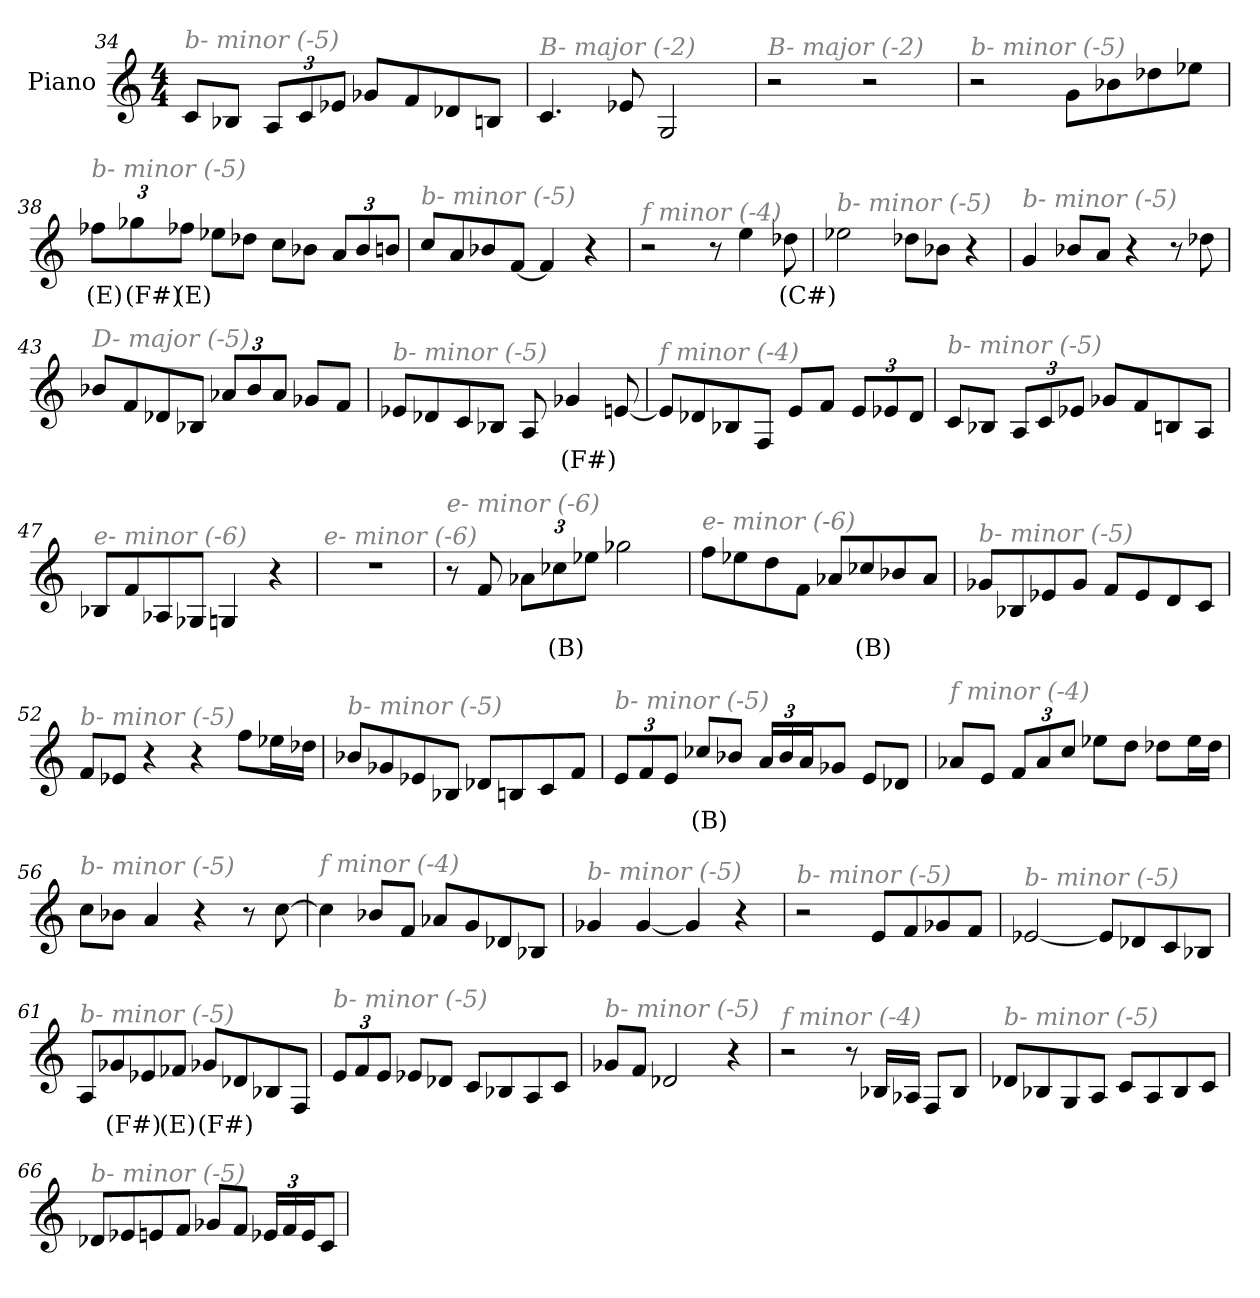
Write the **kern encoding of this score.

**kern	**text
*part1	*part1
*staff1	*staff1
*I"Piano	*
*I'Pno	*
*clefG2	*
*k[]	*
*M4/4	*
=34	=34
!LO:TX:i:color=#808080:t=b- minor (-5)	!
8c/L	.
8B-X/J	.
*Xbrackettup	*
12A/L	.
12c/	.
12e-X/J	.
8g-X/L	.
8f/	.
8d-X/	.
8Bn/J	.
=35	=35
!LO:TX:i:color=#808080:t=B- major (-2)	!
4.c/	.
8e-X/	.
2G/	.
=36	=36
!LO:TX:i:color=#808080:t=B- major (-2)	!
2r	.
2r	.
=37	=37
!LO:TX:i:color=#808080:t=b- minor (-5)	!
2r	.
8g\L	.
8b-X\	.
8dd-X\	.
8ee-X\J	.
!!LO:LB:g=z
=38	=38
!LO:TX:i:color=#808080:t=b- minor (-5)	!
12ff-Xi\L	(E)
12gg-Xi\	(F#)
12ff-Xi\J	(E)
8ee-X\L	.
8dd-X\J	.
8cc\L	.
8b-X\J	.
12a/L	.
12b-/	.
12bn/J	.
=39	=39
!LO:TX:i:color=#808080:t=b- minor (-5)	!
8cc/L	.
8a/	.
8b-X/	.
[8f/J	.
4f/]	.
4r	.
=40	=40
!LO:TX:i:color=#808080:t=f minor (-4)	!
2r	.
8r	.
4ee\	.
8dd-Xi\	(C#)
=41	=41
!LO:TX:i:color=#808080:t=b- minor (-5)	!
2ee-X\	.
8dd-X\L	.
8b-X\J	.
4r	.
=42	=42
!LO:TX:i:color=#808080:t=b- minor (-5)	!
4g/	.
8b-X/L	.
8a/J	.
4r	.
8r	.
8dd-X\	.
!!LO:PB:g=z
=43	=43
!LO:TX:i:color=#808080:t=D- major (-5)	!
8b-X/L	.
8f/	.
8d-X/	.
8B-X/J	.
12a-X/L	.
12b-/	.
12a-/J	.
8g-X/L	.
8f/J	.
=44	=44
!LO:TX:i:color=#808080:t=b- minor (-5)	!
8e-X/L	.
8d-X/	.
8c/	.
8B-X/J	.
8A/	.
4g-Xi/	(F#)
[8en/	.
=45	=45
!LO:TX:i:color=#808080:t=f minor (-4)	!
8e/L]	.
8d-X/	.
8B-X/	.
8F/J	.
8e/L	.
8f/J	.
12e/L	.
12e-X/	.
12d-/J	.
!!LO:LB:g=z
=46	=46
!LO:TX:i:color=#808080:t=b- minor (-5)	!
8c/L	.
8B-X/J	.
12A/L	.
12c/	.
12e-X/J	.
8g-X/L	.
8f/	.
8Bn/	.
8A/J	.
=47	=47
!LO:TX:i:color=#808080:t=e- minor (-6)	!
8B-X/L	.
8f/	.
8A-X/	.
8G-X/J	.
4Gn/	.
4r	.
=48	=48
!LO:TX:i:color=#808080:t=e- minor (-6)	!
1r	.
=49	=49
!LO:TX:i:color=#808080:t=e- minor (-6)	!
8r	.
8f/	.
12a-X\L	.
12cc-Xi\	(B)
12ee-X\J	.
2gg-X\	.
=50	=50
!LO:TX:i:color=#808080:t=e- minor (-6)	!
8ff\L	.
8ee-X\	.
8dd\	.
8f\J	.
8a-X/L	.
8cc-Xi/	(B)
8b-X/	.
8a-/J	.
!!LO:LB:g=z
=51	=51
!LO:TX:i:color=#808080:t=b- minor (-5)	!
8g-X/L	.
8B-X/	.
8e-X/	.
8g-/J	.
8f/L	.
8e-/	.
8d/	.
8c/J	.
=52	=52
!LO:TX:i:color=#808080:t=b- minor (-5)	!
8f/L	.
8e-X/J	.
4r	.
4r	.
8ff\L	.
16ee-X\L	.
16dd-X\JJ	.
=53	=53
!LO:TX:i:color=#808080:t=b- minor (-5)	!
8b-X/L	.
8g-X/	.
8e-X/	.
8B-X/J	.
8d-X/L	.
8Bn/	.
8c/	.
8f/J	.
=54	=54
!LO:TX:i:color=#808080:t=b- minor (-5)	!
12e/L	.
12f/	.
12e/J	.
8cc-Xi/L	(B)
8b-X/J	.
24a/LL	.
24b-/	.
24a/J	.
8g-X/J	.
8e/L	.
8d-X/J	.
!!LO:LB:g=z
=55	=55
!LO:TX:i:color=#808080:t=f minor (-4)	!
8a-X/L	.
8e/J	.
12f/L	.
12a-/	.
12cc/J	.
8ee-X\L	.
8dd\J	.
8dd-X\L	.
16ee-\L	.
16dd-\JJ	.
=56	=56
!LO:TX:i:color=#808080:t=b- minor (-5)	!
8cc\L	.
8b-X\J	.
4a/	.
4r	.
8r	.
[8cc\	.
=57	=57
!LO:TX:i:color=#808080:t=f minor (-4)	!
4cc\]	.
8b-X/L	.
8f/J	.
8a-X/L	.
8g/	.
8d-X/	.
8B-X/J	.
=58	=58
!LO:TX:i:color=#808080:t=b- minor (-5)	!
4g-X/	.
[4g-/	.
4g-/]	.
4r	.
!!LO:LB:g=z
=59	=59
!LO:TX:i:color=#808080:t=b- minor (-5)	!
2r	.
8e/L	.
8f/	.
8g-X/	.
8f/J	.
=60	=60
!LO:TX:i:color=#808080:t=b- minor (-5)	!
[2e-X/	.
8e-/L]	.
8d-X/	.
8c/	.
8B-X/J	.
=61	=61
!LO:TX:i:color=#808080:t=b- minor (-5)	!
8A/L	.
8g-Xi/	(F#)
8e-X/	.
8f-Xj/J	(E)
8g-Xi/L	(F#)
8d-X/	.
8B-X/	.
8F/J	.
=62	=62
!LO:TX:i:color=#808080:t=b- minor (-5)	!
12e/L	.
12f/	.
12e/J	.
8e-X/L	.
8d-X/J	.
8c/L	.
8B-X/	.
8A/	.
8c/J	.
!!LO:LB:g=z
=63	=63
!LO:TX:i:color=#808080:t=b- minor (-5)	!
8g-X/L	.
8f/J	.
2d-X/	.
4r	.
=64	=64
!LO:TX:i:color=#808080:t=f minor (-4)	!
2r	.
8r	.
16B-X/LL	.
16A-X/JJ	.
8F/L	.
8B-/J	.
=65	=65
!LO:TX:i:color=#808080:t=b- minor (-5)	!
8d-X/L	.
8B-X/	.
8G/	.
8A/J	.
8c/L	.
8A/	.
8B-/	.
8c/J	.
=66	=66
!LO:TX:i:color=#808080:t=b- minor (-5)	!
8d-X/L	.
8e-X/	.
8en/	.
8f/J	.
8g-X/L	.
8f/J	.
24e-X/LL	.
24f/	.
24e-/J	.
8c/J	.
=	=
*-	*-
